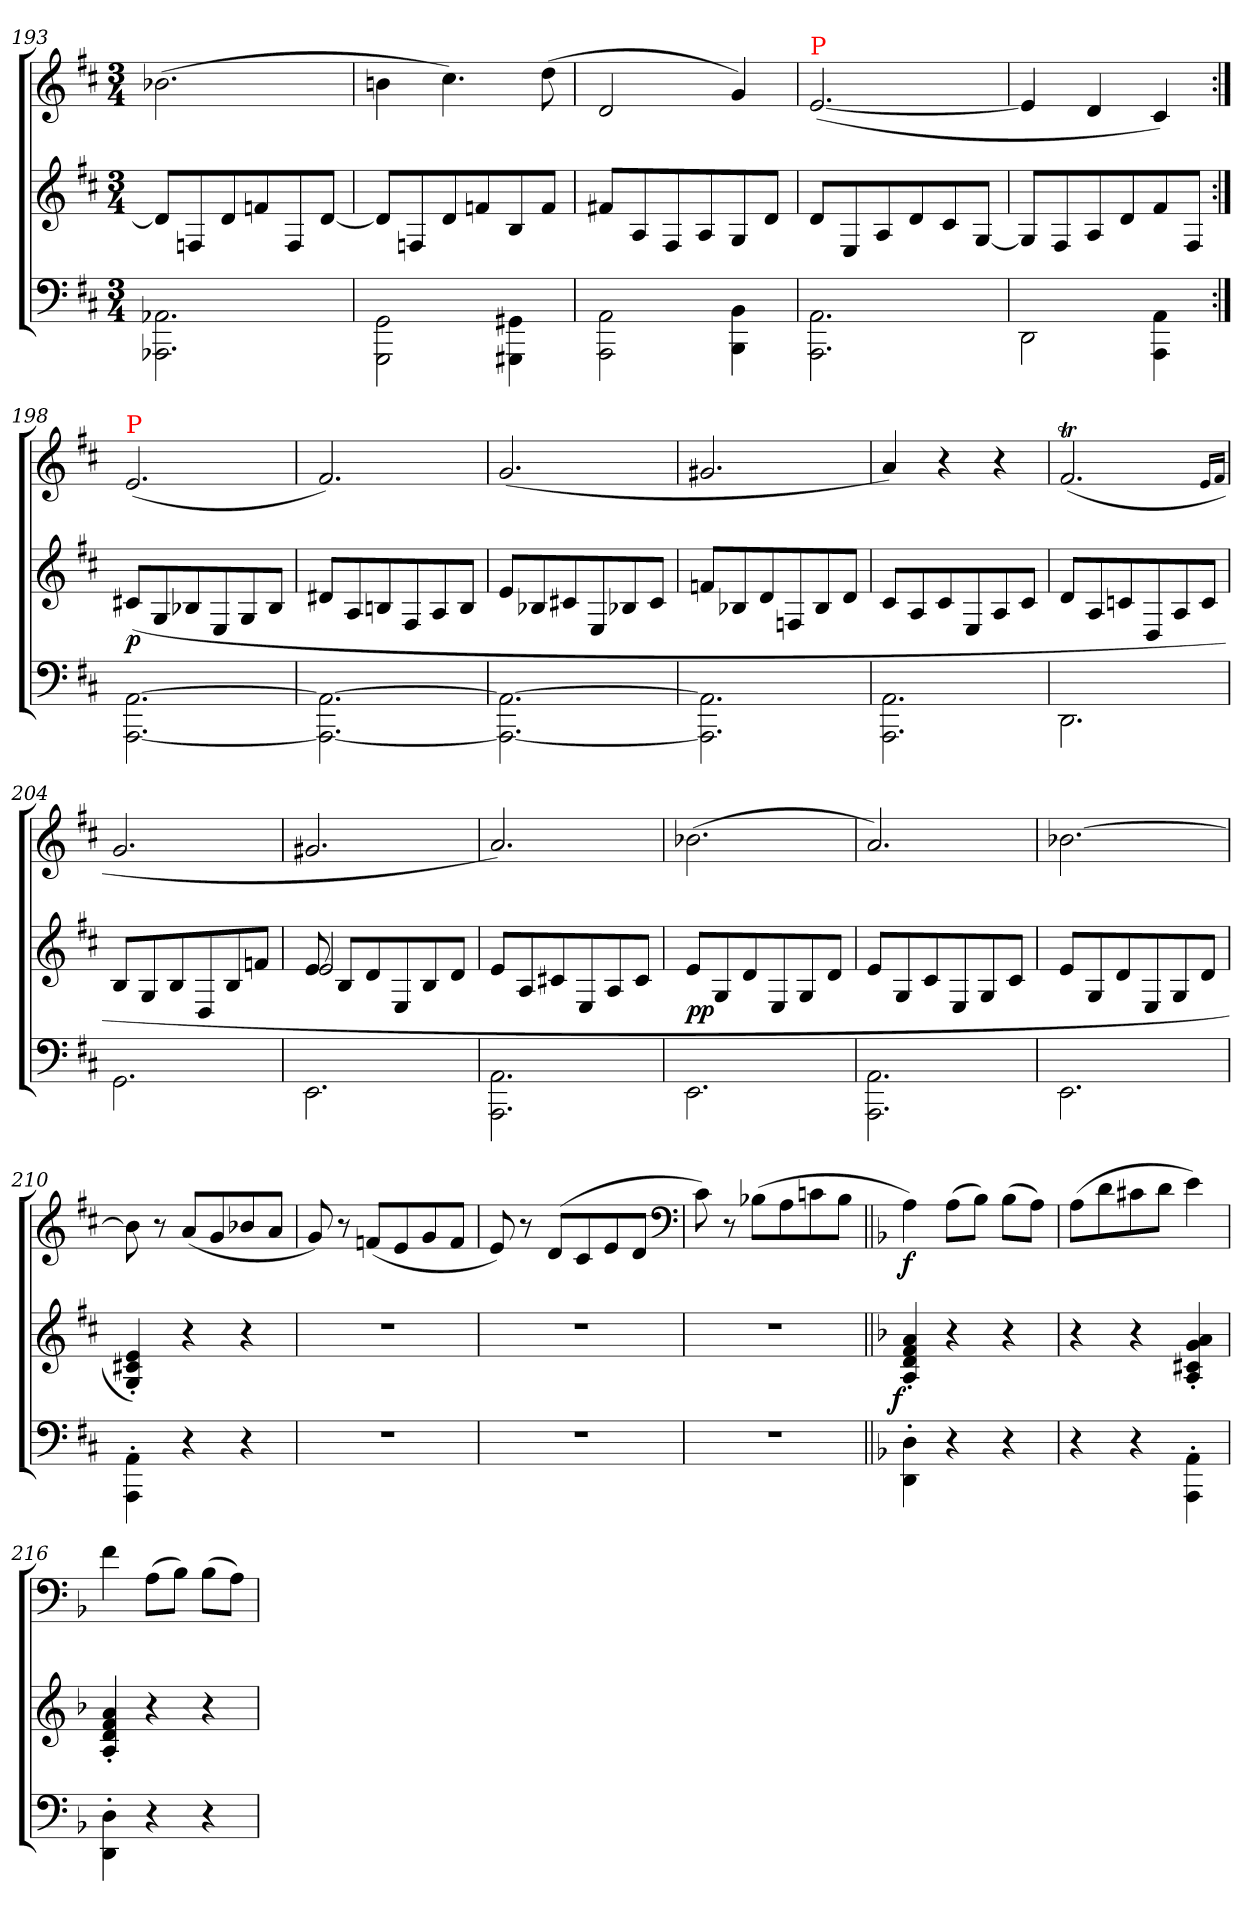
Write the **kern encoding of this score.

**kern	**kern	**dynam	**kern	**dynam
*part2	*part2	*part2	*part1	*part1
*staff3	*staff2	*staff2/3	*staff1	*staff1
*clefF4	*clefG2	*	*clefG2	*
*k[f#c#]	*k[f#c#]	*	*k[f#c#]	*
*M3/4	*M3/4	*	*M3/4	*
=193	=193	=193	=193	=193
2.AA-X\ 2.AAA-X\	8dL]	.	(>2.b-X!	.
.	8Fn/	.	.	.
.	8d	.	.	.
.	8fn	.	.	.
.	8F/	.	.	.
.	[8dJ	.	.	.
=194	=194	=194	=194	=194
2GG\ 2GGG\	8dL]	.	4bn!	.
.	8Fn/	.	.	.
.	8d	.	4.cc#!)	.
.	8fn	.	.	.
4GG#X\ 4GGG#X\	8B	.	.	.
.	8fJ	.	(>8dd!	.
=195	=195	=195	=195	=195
2AA\ 2AAA\	8f#XL	.	2d!	.
.	8A/	.	.	.
.	8F#/	.	.	.
.	8A/	.	.	.
4BB\ 4BBB\	8G/	.	4g!)	.
.	8dJ	.	.	.
=196	=196	=196	=196	=196
!	!	!	!LO:TX:a:color=red:t=P	!
2.AA\ 2.AAA\	8dL	.	(<[2.e!	.
.	8E/	.	.	.
.	8A/	.	.	.
.	8d	.	.	.
.	8c#	.	.	.
.	[8G/J	.	.	.
=197	=197	=197	=197	=197
2DD\	8G/L]	.	4e!]	.
.	8F#/	.	.	.
.	8A/	.	4d!	.
.	8d	.	.	.
4AA\ 4AAA\	8f#	.	4c#!)	.
.	8F#/J	.	.	.
=198:|!	=198:|!	=198:|!	=198:|!	=198:|!
!	!	!	!LO:TX:a:color=red:t=P	!
[2.AA\ [2.AAA\	(>8c#XL	p	(<2.e!	.
.	8G/	.	.	.
.	8B-X	.	.	.
.	8E/	.	.	.
.	8G/	.	.	.
.	8B-/J	.	.	.
=199	=199	=199	=199	=199
2.AA_\ 2.AAA_\	8d#XL	.	2.f#!)	.
.	8A/	.	.	.
.	8Bn/	.	.	.
.	8F#/	.	.	.
.	8A/	.	.	.
.	8B/J	.	.	.
=200	=200	=200	=200	=200
2.AA_\ 2.AAA_\	8eL	.	(<2.g!	.
.	8B-X	.	.	.
.	8c#X	.	.	.
.	8E/	.	.	.
.	8B-X	.	.	.
.	8c#J	.	.	.
=201	=201	=201	=201	=201
2.AA]\ 2.AAA]\	8fnL	.	2.g#X!	.
.	8B-X	.	.	.
.	8d	.	.	.
.	8Fn/	.	.	.
.	8B-	.	.	.
.	8dJ	.	.	.
=202	=202	=202	=202	=202
2.AA\ 2.AAA\	8c#L	.	4a!)	.
.	8A/	.	.	.
.	8c#	.	4r	.
.	8E/	.	.	.
.	8A/	.	4r	.
.	8c#J	.	.	.
=203	=203	=203	=203	=203
2.DD\	8dL	.	(<2.f#t!	.
.	8A/	.	.	.
.	8cn	.	.	.
.	8D/	.	.	.
.	8A/	.	.	.
.	8cJ	.	.	.
.	.	.	16qqeTTT!/LL	.
.	.	.	16qqf#!/JJ	.
=204	=204	=204	=204	=204
2.GG\	8B/L	.	2.g!	.
.	8G/	.	.	.
.	8B/	.	.	.
.	8D/	.	.	.
.	8B/	.	.	.
.	8fnJ	.	.	.
=205	=205	=205	=205	=205
!	!LO:N:vis=2	!	!	!
*	*^	*	*	*
2.EE\	8e	2e/	.	2.g#X!	.
.	8B/L	.	.	.	.
.	8d	.	.	.	.
.	8E/	.	.	.	.
.	8B/	4ryy	.	.	.
.	8dJ	.	.	.	.
*	*v	*v	*	*	*
=206	=206	=206	=206	=206
2.AA\ 2.AAA\	8eL	.	2.a!)	.
.	8A/	.	.	.
.	8c#X	.	.	.
.	8E/	.	.	.
.	8A/	.	.	.
.	8c#J	.	.	.
=207	=207	=207	=207	=207
2.EE\	8eL	pp	(<2.b-X!\	.
.	8G/	.	.	.
.	8d	.	.	.
.	8E/	.	.	.
.	8G/	.	.	.
.	8dJ	.	.	.
=208	=208	=208	=208	=208
2.AA\ 2.AAA\	8eL	.	2.a!)	.
.	8G/	.	.	.
.	8c#	.	.	.
.	8E/	.	.	.
.	8G/	.	.	.
.	8c#J	.	.	.
=209	=209	=209	=209	=209
2.EE\	8eL	.	[2.b-X!	.
.	8G/	.	.	.
.	8d	.	.	.
.	8E/	.	.	.
.	8G/	.	.	.
.	8dJ	.	.	.
=210	=210	=210	=210	=210
4AA'<\ 4AAA'<\	4e'>/ 4c#X'>/ 4G'>/)	.	8b-!]	.
.	.	.	8r	.
4r	4r	.	(<8a!/L	.
.	.	.	8g!	.
4r	4r	.	8b-X!	.
.	.	.	8a!J	.
=211	=211	=211	=211	=211
2.rF	2.rdd	.	8g!)	.
.	.	.	8r	.
.	.	.	(<8fn!L	.
.	.	.	8e!	.
.	.	.	8g!	.
.	.	.	8f!J	.
=212	=212	=212	=212	=212
2.rF	2.rdd	.	8e!)	.
.	.	.	8r	.
.	.	.	(>8d!L	.
.	.	.	8c#!	.
.	.	.	8e!	.
.	.	.	8d!J	.
*	*	*	*clefF4	*
=213	=213	=213	=213	=213
2.rF	2.rdd	.	8c#!)	.
.	.	.	8r	.
.	.	.	(>8B-X!\L	.
.	.	.	8A!	.
.	.	.	8cn!	.
.	.	.	8B-!J	.
=214||	=214||	=214||	=214||	=214||
*k[b-]	*k[b-]	*	*k[b-]	*
!	!	!LO:DY:rj	!	!
4D'<\ 4DD'<\	4a'>/ 4f'>/ 4d'>/ 4A'>/	f	4A!)	f
4r	4r	.	(>8A!\L	.
.	.	.	8B-!J)	.
4r	4r	.	(>8B-!\L	.
.	.	.	8A!J)	.
=215	=215	=215	=215	=215
4r	4r	.	(>8A!\L	.
.	.	.	8d!	.
4r	4r	.	8c#X!	.
.	.	.	8d!J	.
4AA'<\ 4AAA'<\	4a'>/ 4g'>/ 4c#X'>/ 4A'>/	.	4e!)	.
=216	=216	=216	=216	=216
4D'<\ 4DD'<\	4a'>/ 4f'>/ 4d'>/ 4A'>/	.	4f!	.
4r	4r	.	(>8A!\L	.
.	.	.	8B-!J)	.
4r	4r	.	(>8B-!\L	.
.	.	.	8A!J)	.
=	=	=	=	=
*-	*-	*-	*-	*-
